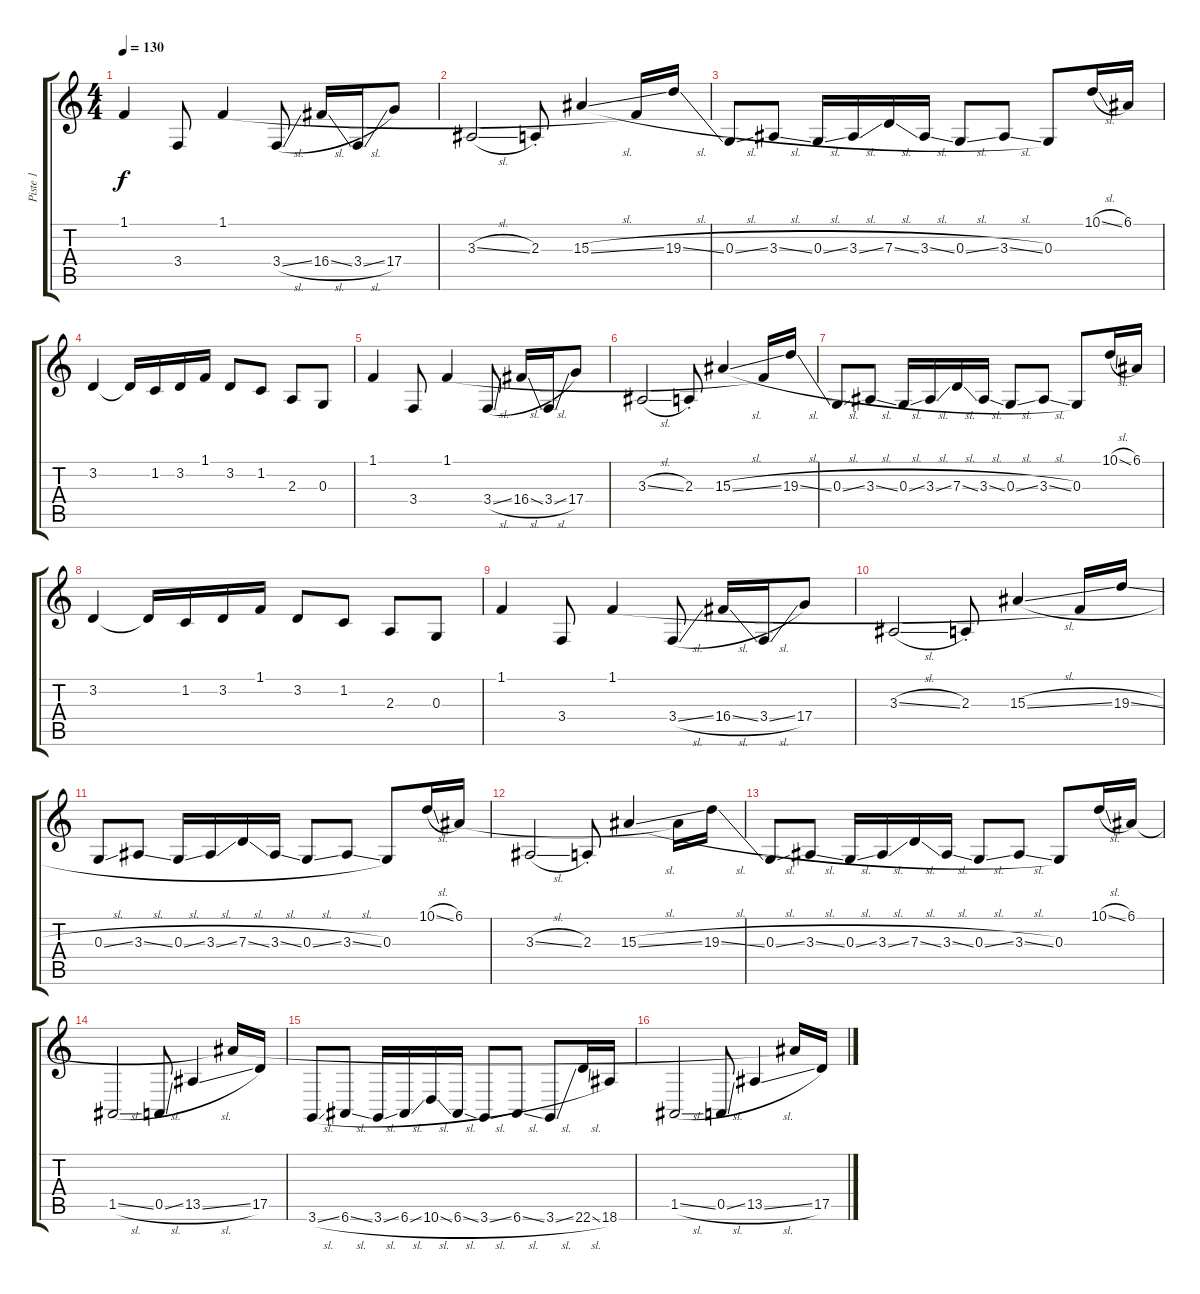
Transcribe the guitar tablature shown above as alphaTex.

\track ("Piste 1" "Piste 1") {instrument lead2sawtooth}
\staff {score tabs}
\tuning (E4 B3 G3 D3 A2 E2) {hide}
\ts (4 4)
\tempo 130
\clef g2
\ks c
1.1.4{dy f} 3.4.8 1.1.4 3.4{sl}.8 16.4{sl}.16 3.4{sl}.16 17.4.8 |
3.3{sl}.2 2.3{st}.8 15.3{sl}.4 1.1{t}.16 19.3{sl}.16 |
0.3{sl}.8 3.3{sl}.8 0.3{sl}.16 3.3{sl}.16 7.3{sl}.16 3.3{sl}.16 0.3{sl}.8 3.3{sl}.8 0.3.8 10.1{sl}.16 6.1.16 |
3.2.4 3.2{t}.16 1.2.16 3.2.16 1.1.16 3.2.8 1.2.8 2.3.8 0.3.8 |
1.1.4 3.4.8 1.1.4 3.4{sl}.8 16.4{sl}.16 3.4{sl}.16 17.4.8 |
3.3{sl}.2 2.3{st}.8 15.3{sl}.4 1.1{t}.16 19.3{sl}.16 |
0.3{sl}.8 3.3{sl}.8 0.3{sl}.16 3.3{sl}.16 7.3{sl}.16 3.3{sl}.16 0.3{sl}.8 3.3{sl}.8 0.3.8 10.1{sl}.16 6.1.16 |
3.2.4 3.2{t}.16 1.2.16 3.2.16 1.1.16 3.2.8 1.2.8 2.3.8 0.3.8 |
1.1.4 3.4.8 1.1.4 3.4{sl}.8 16.4{sl}.16 3.4{sl}.16 17.4.8 |
3.3{sl}.2 2.3{st}.8 15.3{sl}.4 1.1{t}.16 19.3{sl}.16 |
0.3{sl}.8 3.3{sl}.8 0.3{sl}.16 3.3{sl}.16 7.3{sl}.16 3.3{sl}.16 0.3{sl}.8 3.3{sl}.8 0.3.8 10.1{sl}.16 6.1.16 |
3.3{sl}.2 2.3{st}.8 15.3{sl}.4 6.1{t}.16 19.3{sl}.16 |
0.3{sl}.8 3.3{sl}.8 0.3{sl}.16 3.3{sl}.16 7.3{sl}.16 3.3{sl}.16 0.3{sl}.8 3.3{sl}.8 0.3.8 10.1{sl}.16 6.1.16 |
1.5{sl}.2 0.5{sl}.8 13.5{sl}.4 6.1{t}.16 17.5.16 |
3.6{sl}.8 6.6{sl}.8 3.6{sl}.16 6.6{sl}.16 10.6{sl}.16 6.6{sl}.16 3.6{sl}.8 6.6{sl}.8 3.6{sl}.8 22.6{sl}.16 18.6.16 |
1.5{sl}.2 0.5{sl}.8 13.5{sl}.4 6.1{t}.16 17.5.16
